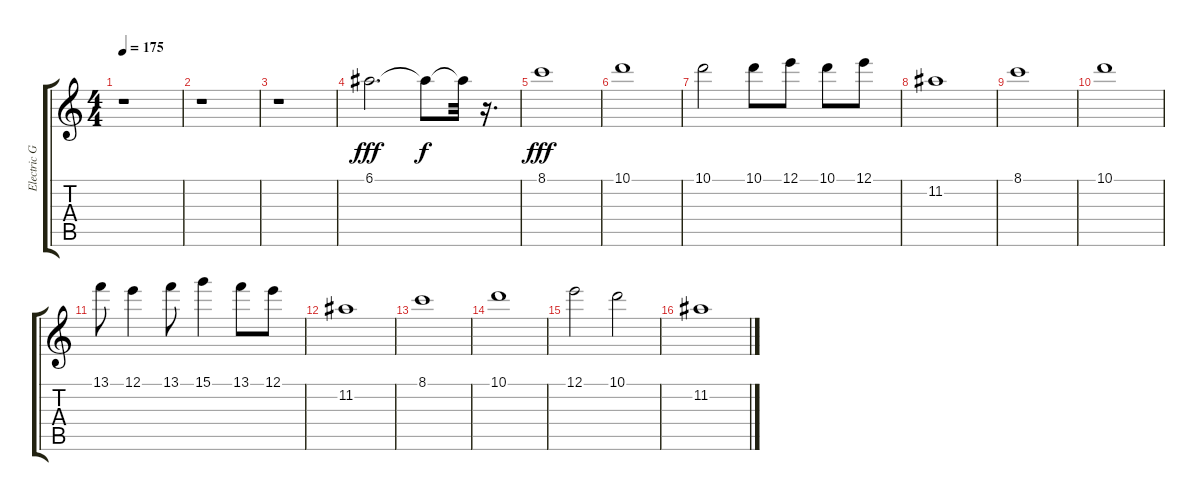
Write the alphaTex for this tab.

\track ("Electric Guitar 2" "Electric G") {instrument distortionguitar}
\staff {score tabs}
\tuning (E4 B3 G3 D3 A2 E2) {hide}
\ts (4 4)
\tempo 175
\clef g2
\ks c
r.1{dy fff} |
r.1 |
r.1 |
6.1.2{d} 6.1{t}.8{dy f} 6.1{t}.32 r.16{d} |
8.1.1{dy fff} |
10.1.1 |
10.1.2 10.1.8 12.1.8 10.1.8 12.1.8 |
11.2.1 |
8.1.1 |
10.1.1 |
13.1.8 12.1.4 13.1.8 15.1.4 13.1.8 12.1.8 |
11.2.1 |
8.1.1 |
10.1.1 |
12.1.2 10.1.2 |
11.2.1
